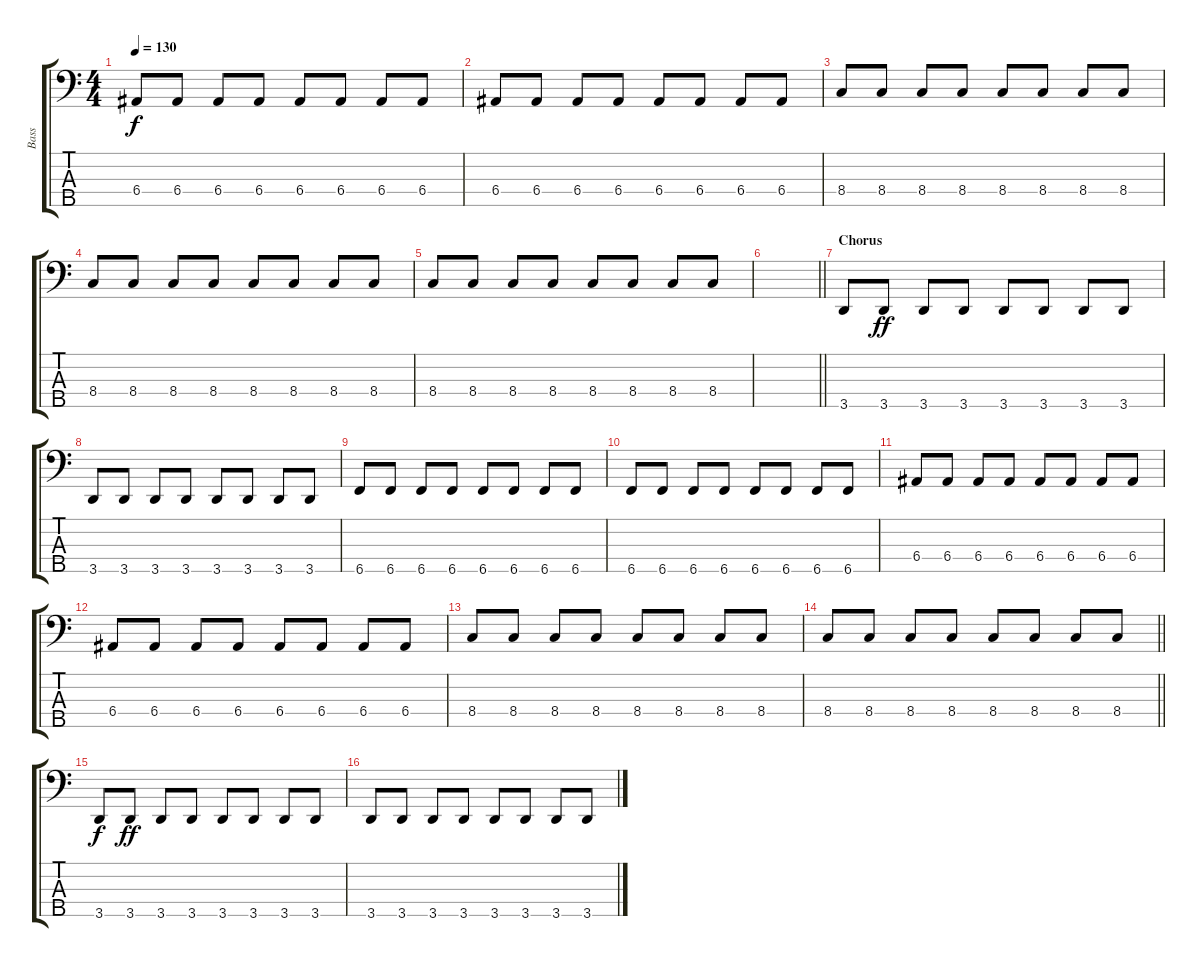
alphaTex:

\track ("Bass" "Bass") {instrument electricbassfinger}
\staff {score tabs}
\tuning (G2 D2 A1 E1 B0) {hide}
\ts (4 4)
\tempo 130
\clef f4
\ks c
6.4.8{dy f} 6.4.8 6.4.8 6.4.8 6.4.8 6.4.8 6.4.8 6.4.8 |
6.4.8 6.4.8 6.4.8 6.4.8 6.4.8 6.4.8 6.4.8 6.4.8 |
8.4.8 8.4.8 8.4.8 8.4.8 8.4.8 8.4.8 8.4.8 8.4.8 |
8.4.8 8.4.8 8.4.8 8.4.8 8.4.8 8.4.8 8.4.8 8.4.8 |
8.4.8 8.4.8 8.4.8 8.4.8 8.4.8 8.4.8 8.4.8 8.4.8 |
\barLineRight lightlight
|
\section ("" "Chorus")
3.5.8 3.5.8{dy ff} 3.5.8 3.5.8 3.5.8 3.5.8 3.5.8 3.5.8 |
3.5.8 3.5.8 3.5.8 3.5.8 3.5.8 3.5.8 3.5.8 3.5.8 |
6.5.8 6.5.8 6.5.8 6.5.8 6.5.8 6.5.8 6.5.8 6.5.8 |
6.5.8 6.5.8 6.5.8 6.5.8 6.5.8 6.5.8 6.5.8 6.5.8 |
6.4.8 6.4.8 6.4.8 6.4.8 6.4.8 6.4.8 6.4.8 6.4.8 |
6.4.8 6.4.8 6.4.8 6.4.8 6.4.8 6.4.8 6.4.8 6.4.8 |
8.4.8 8.4.8 8.4.8 8.4.8 8.4.8 8.4.8 8.4.8 8.4.8 |
\barLineRight lightlight
8.4.8 8.4.8 8.4.8 8.4.8 8.4.8 8.4.8 8.4.8 8.4.8 |
3.5.8{dy f} 3.5.8{dy ff} 3.5.8 3.5.8 3.5.8 3.5.8 3.5.8 3.5.8 |
3.5.8 3.5.8 3.5.8 3.5.8 3.5.8 3.5.8 3.5.8 3.5.8
